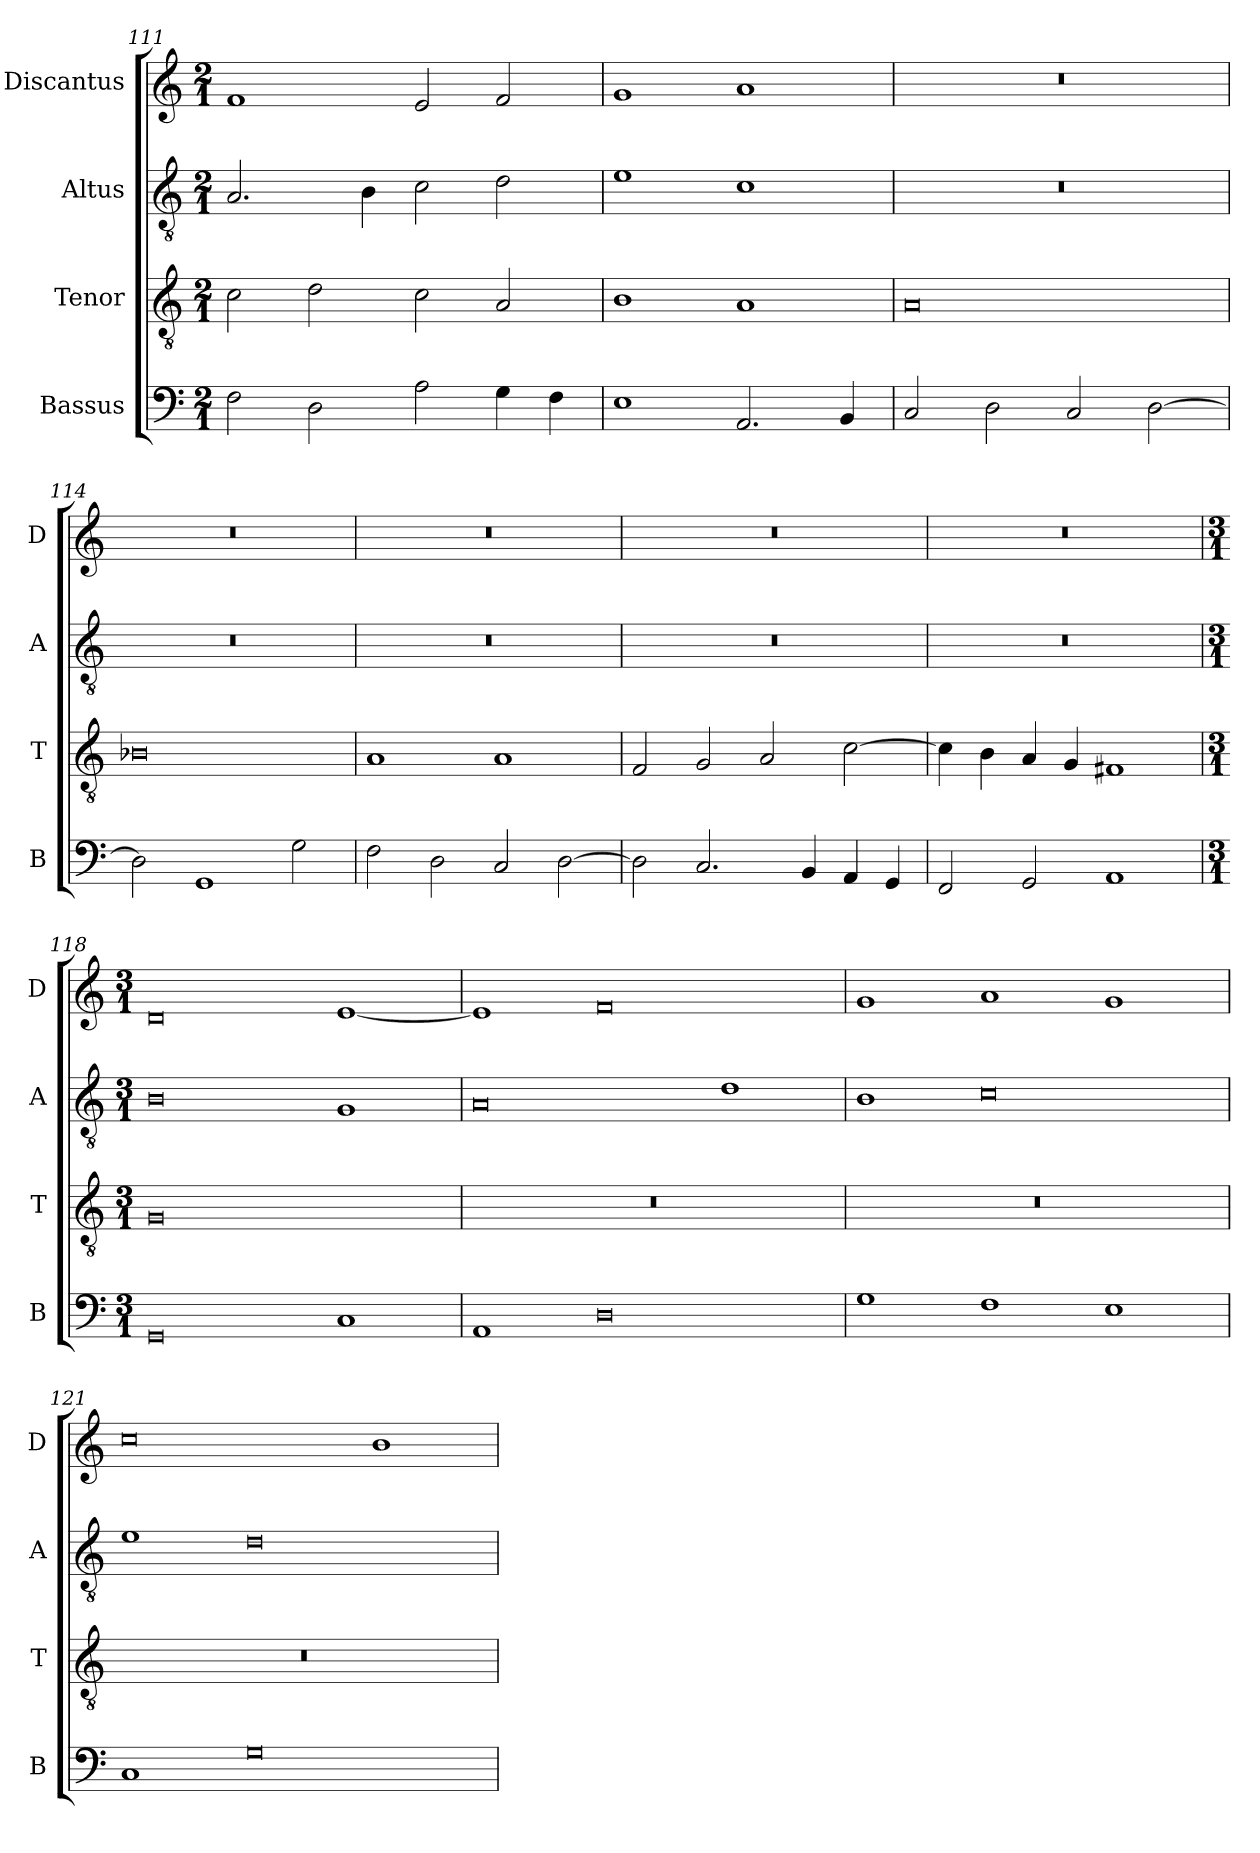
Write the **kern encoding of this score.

**kern	**kern	**kern	**kern
*part4	*part3	*part2	*part1
*staff4	*staff3	*staff2	*staff1
*I"Bassus	*I"Tenor	*I"Altus	*I"Discantus
*I'B	*I'T	*I'A	*I'D
*clefF4	*clefGv2	*clefGv2	*clefG2
*k[]	*k[]	*k[]	*k[]
*M2/1	*M2/1	*M2/1	*M2/1
=111	=111	=111	=111
2F\	2c\	2.A/	1f
2D\	2d\	.	.
.	.	4B\	.
2A\	2c\	2c\	2e/
4G\	2A/	2d\	2f/
4F\	.	.	.
=112	=112	=112	=112
1E	1B	1e	1g
2.AA/	1A	1c	1a
4BB/	.	.	.
=113	=113	=113	=113
2C/	0A	0r	0r
2D\	.	.	.
2C/	.	.	.
[2D\	.	.	.
=114	=114	=114	=114
2D\]	0B-X	0r	0r
1GG	.	.	.
2G\	.	.	.
=115	=115	=115	=115
2F\	1A	0r	0r
2D\	.	.	.
2C/	1A	.	.
[2D\	.	.	.
=116	=116	=116	=116
2D\]	2F/	0r	0r
2.C/	2G/	.	.
.	2A/	.	.
4BB/	.	.	.
4AA/	[2c\	.	.
4GG/	.	.	.
=117	=117	=117	=117
2FF/	4c\]	0r	0r
.	4B\	.	.
2GG/	4A/	.	.
.	4G/	.	.
1AA	1F#X	.	.
=118	=118	=118	=118
*M3/1	*M3/1	*M3/1	*M3/1
!	!LO:N:vis=0	!	!
0GG	0.G	0B	0d
1C	.	1G	[1e
=119	=119	=119	=119
!	!LO:N:vis=0	!	!
1AA	0.r	0A	1e]
0D	.	.	0f
.	.	1d	.
=120	=120	=120	=120
!	!LO:N:vis=0	!	!
1G	0.r	1B	1g
1F	.	0c	1a
1E	.	.	1g
=121	=121	=121	=121
!	!LO:N:vis=0	!	!
1C	0.r	1e	0cc
0G	.	0d	.
.	.	.	1b
=	=	=	=
*-	*-	*-	*-
